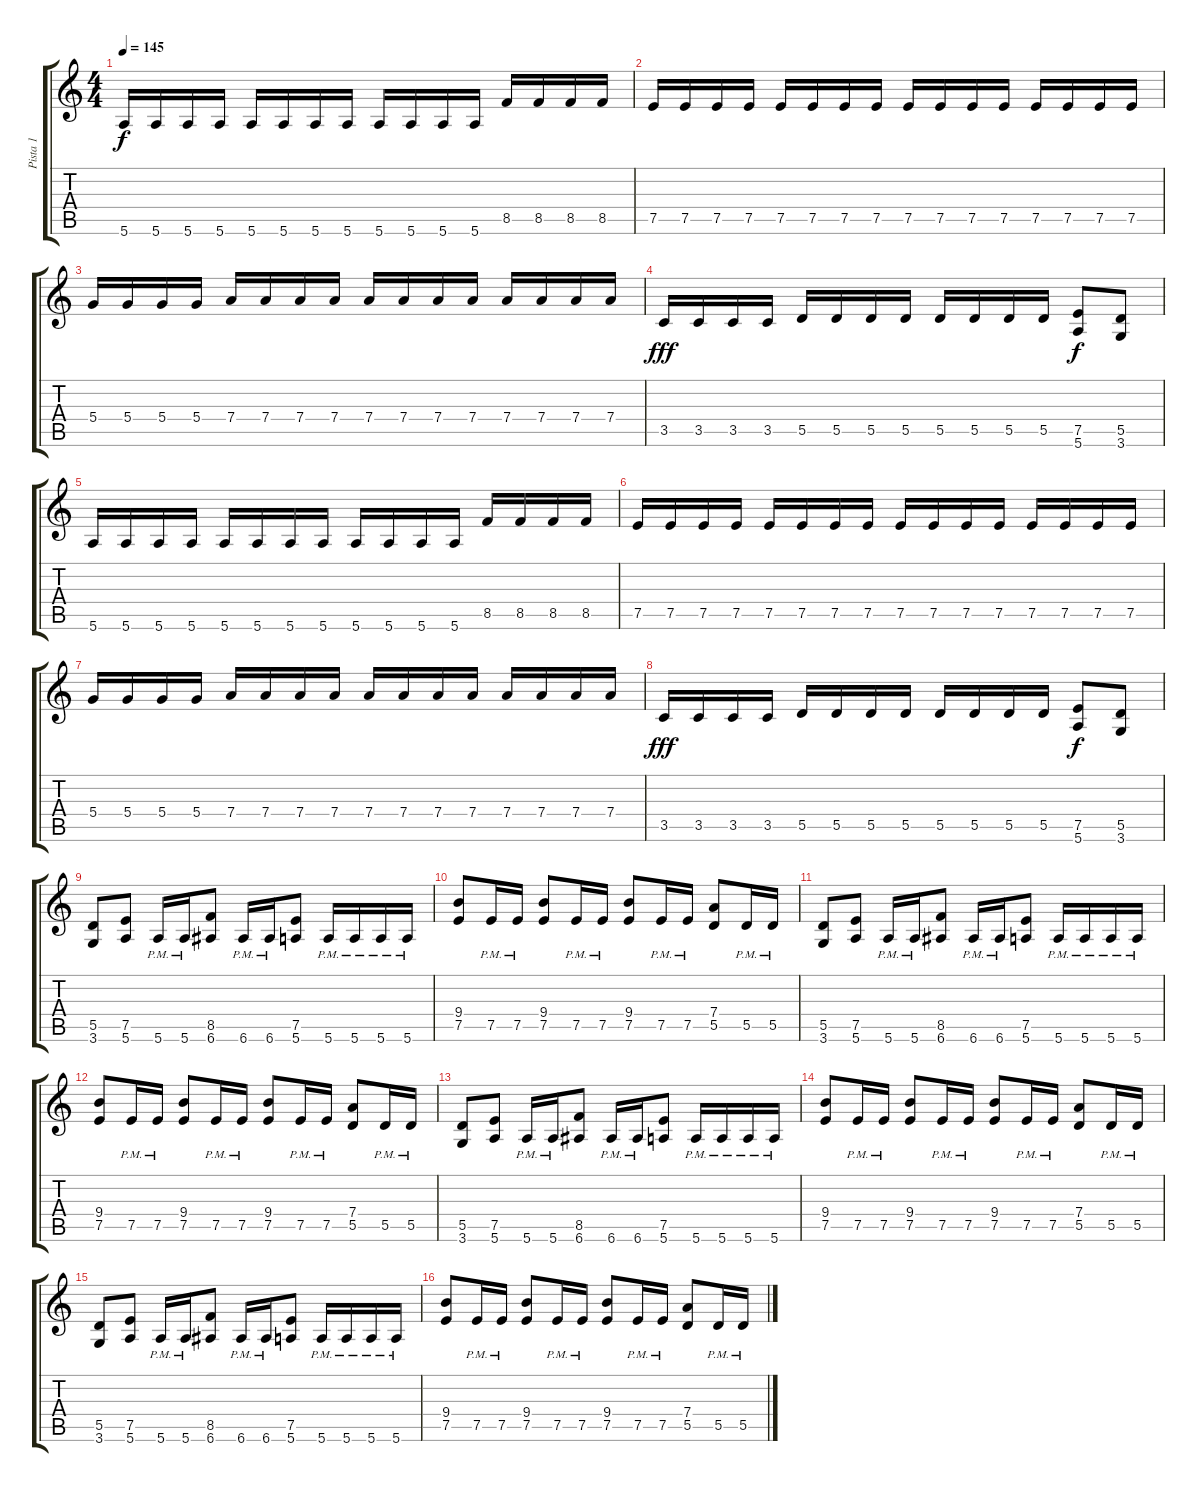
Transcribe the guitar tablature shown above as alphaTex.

\track ("Pista 1" "Pista 1") {instrument distortionguitar}
\staff {score tabs}
\tuning (E4 B3 G3 D3 A2 E2) {hide}
\ts (4 4)
\tempo 145
\clef g2
\ks c
5.6.16{dy f} 5.6.16 5.6.16 5.6.16 5.6.16 5.6.16 5.6.16 5.6.16 5.6.16 5.6.16 5.6.16 5.6.16 8.5.16 8.5.16 8.5.16 8.5.16 |
7.5.16 7.5.16 7.5.16 7.5.16 7.5.16 7.5.16 7.5.16 7.5.16 7.5.16 7.5.16 7.5.16 7.5.16 7.5.16 7.5.16 7.5.16 7.5.16 |
5.4.16 5.4.16 5.4.16 5.4.16 7.4.16 7.4.16 7.4.16 7.4.16 7.4.16 7.4.16 7.4.16 7.4.16 7.4.16 7.4.16 7.4.16 7.4.16 |
3.5.16{dy fff} 3.5.16 3.5.16 3.5.16 5.5.16 5.5.16 5.5.16 5.5.16 5.5.16 5.5.16 5.5.16 5.5.16 (7.5 5.6).8{dy f} (5.5 3.6).8 |
5.6.16 5.6.16 5.6.16 5.6.16 5.6.16 5.6.16 5.6.16 5.6.16 5.6.16 5.6.16 5.6.16 5.6.16 8.5.16 8.5.16 8.5.16 8.5.16 |
7.5.16 7.5.16 7.5.16 7.5.16 7.5.16 7.5.16 7.5.16 7.5.16 7.5.16 7.5.16 7.5.16 7.5.16 7.5.16 7.5.16 7.5.16 7.5.16 |
5.4.16 5.4.16 5.4.16 5.4.16 7.4.16 7.4.16 7.4.16 7.4.16 7.4.16 7.4.16 7.4.16 7.4.16 7.4.16 7.4.16 7.4.16 7.4.16 |
3.5.16{dy fff} 3.5.16 3.5.16 3.5.16 5.5.16 5.5.16 5.5.16 5.5.16 5.5.16 5.5.16 5.5.16 5.5.16 (7.5 5.6).8{dy f} (5.5 3.6).8 |
(5.5 3.6).8 (7.5 5.6).8 5.6{pm}.16 5.6{pm}.16 (8.5 6.6).8 6.6{pm}.16 6.6{pm}.16 (7.5 5.6).8 5.6{pm}.16 5.6{pm}.16 5.6{pm}.16 5.6{pm}.16 |
(9.4 7.5).8 7.5{pm}.16 7.5{pm}.16 (9.4 7.5).8 7.5{pm}.16 7.5{pm}.16 (9.4 7.5).8 7.5{pm}.16 7.5{pm}.16 (7.4 5.5).8 5.5{pm}.16 5.5{pm}.16 |
(5.5 3.6).8 (7.5 5.6).8 5.6{pm}.16 5.6{pm}.16 (8.5 6.6).8 6.6{pm}.16 6.6{pm}.16 (7.5 5.6).8 5.6{pm}.16 5.6{pm}.16 5.6{pm}.16 5.6{pm}.16 |
(9.4 7.5).8 7.5{pm}.16 7.5{pm}.16 (9.4 7.5).8 7.5{pm}.16 7.5{pm}.16 (9.4 7.5).8 7.5{pm}.16 7.5{pm}.16 (7.4 5.5).8 5.5{pm}.16 5.5{pm}.16 |
(5.5 3.6).8 (7.5 5.6).8 5.6{pm}.16 5.6{pm}.16 (8.5 6.6).8 6.6{pm}.16 6.6{pm}.16 (7.5 5.6).8 5.6{pm}.16 5.6{pm}.16 5.6{pm}.16 5.6{pm}.16 |
(9.4 7.5).8 7.5{pm}.16 7.5{pm}.16 (9.4 7.5).8 7.5{pm}.16 7.5{pm}.16 (9.4 7.5).8 7.5{pm}.16 7.5{pm}.16 (7.4 5.5).8 5.5{pm}.16 5.5{pm}.16 |
(5.5 3.6).8 (7.5 5.6).8 5.6{pm}.16 5.6{pm}.16 (8.5 6.6).8 6.6{pm}.16 6.6{pm}.16 (7.5 5.6).8 5.6{pm}.16 5.6{pm}.16 5.6{pm}.16 5.6{pm}.16 |
(9.4 7.5).8 7.5{pm}.16 7.5{pm}.16 (9.4 7.5).8 7.5{pm}.16 7.5{pm}.16 (9.4 7.5).8 7.5{pm}.16 7.5{pm}.16 (7.4 5.5).8 5.5{pm}.16 5.5{pm}.16
